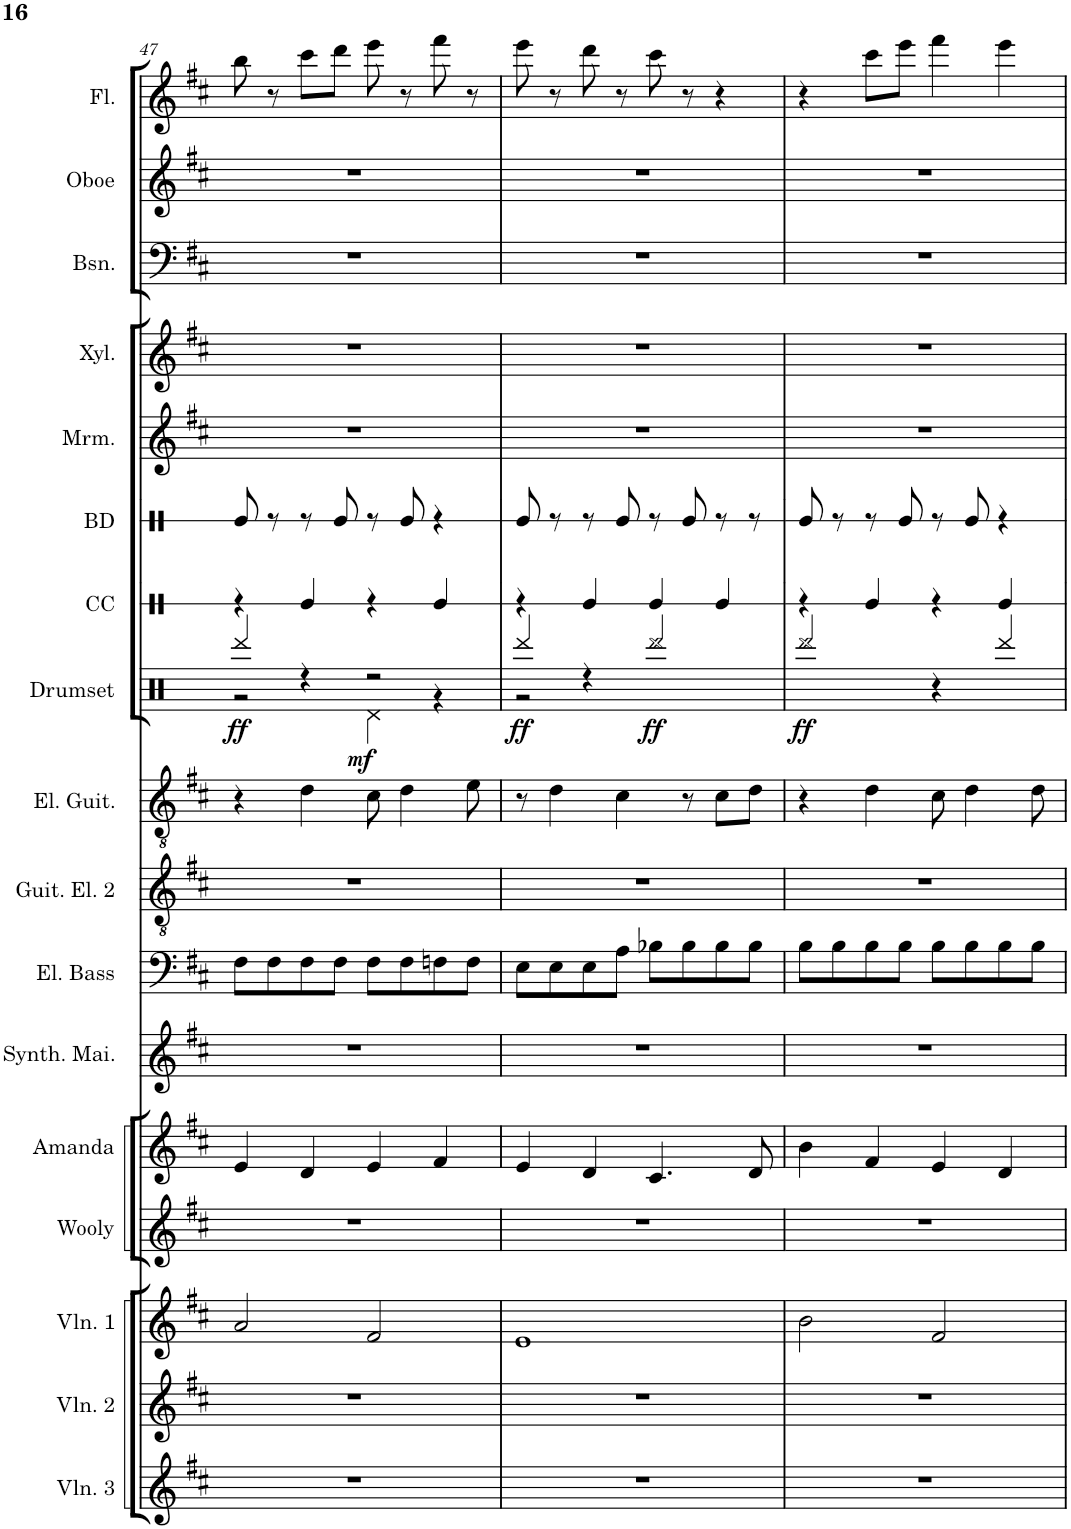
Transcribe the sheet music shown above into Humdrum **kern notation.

**kern	**kern	**kern	**kern	**kern	**kern	**kern	**kern	**kern	**kern	**dynam	**kern	**kern	**kern	**kern	**kern	**kern	**kern
*part17	*part16	*part15	*part14	*part13	*part12	*part11	*part10	*part9	*part8	*part8	*part7	*part6	*part5	*part4	*part3	*part2	*part1
*staff17	*staff16	*staff15	*staff14	*staff13	*staff12	*staff11	*staff10	*staff9	*staff8	*staff8	*staff7	*staff6	*staff5	*staff4	*staff3	*staff2	*staff1
*I"Violon 3	*I"Violon 2	*I"Violon 1	*I"Wooly	*I"Amanda	*I"Synthesizer	*I"Electric Bass	*I"Electric Guitar 2	*I"Electric Guitar	*I"Drumset	*	*I"Snare Drum	*I"Bass Drum	*I"Marimba	*I"Xylophone	*I"Bassoon	*I"Oboe	*I"Flute
*I'Vln. 3	*I'Vln. 2	*I'Vln. 1	*I'Wooly	*I'Amanda	*	*I'El. Bass	*	*I'El. Guit.	*I'Drumset	*	*	*I'BD	*I'Mrm.	*I'Xyl.	*I'Bsn.	*I'Oboe	*I'Fl.
!!LO:PB:g=z
*clefG2	*clefG2	*clefG2	*clefG2	*clefG2	*clefG2	*clefF4	*clefGv2	*clefGv2	*clefX	*	*clefX	*clefX	*clefG2	*clefG2	*clefF4	*clefG2	*clefG2
*	*	*	*	*	*	*Trd7c12	*	*	*	*	*	*	*	*Trd-7c-12	*	*	*
*k[f#c#]	*k[f#c#]	*k[f#c#]	*k[f#c#]	*k[f#c#]	*k[f#c#]	*k[f#c#]	*k[f#c#]	*k[f#c#]	*k[]	*	*k[]	*k[]	*k[f#c#]	*k[f#c#]	*k[f#c#]	*k[f#c#]	*k[f#c#]
*M4/4	*M4/4	*M4/4	*M4/4	*M4/4	*M4/4	*M4/4	*M4/4	*M4/4	*M4/4	*	*M4/4	*M4/4	*M4/4	*M4/4	*M4/4	*M4/4	*M4/4
=47	=47	=47	=47	=47	=47	=47	=47	=47	=47	=47	=47	=47	=47	=47	=47	=47	=47
*	*	*	*	*	*	*	*	*	*^	*	*	*	*	*	*	*	*
!	!	!	!	!	!	!	!	!	!	!	!LO:DY:b	!	!	!	!	!	!	!
1r	1r	2a/	1r	4e/	1r	8F#\L	1r	4r	4Rddd/	2r	ff	4r	8Re/	1r	1r	1r	1r	8bb\
.	.	.	.	.	.	8F#\	.	.	.	.	.	.	8r	.	.	.	.	8r
.	.	.	.	4d/	.	8F#\	.	4d\	4r	.	.	4Re/	8r	.	.	.	.	8ccc#\L
.	.	.	.	.	.	8F#\J	.	.	.	.	.	.	8Re/	.	.	.	.	8ddd\J
!	!	!	!	!	!	!	!	!	!	!	!LO:DY:b	!	!	!	!	!	!	!
.	.	2f#/	.	4e/	.	8F#\L	.	8c#\	2r	4Rd\	mf	4r	8r	.	.	.	.	8eee\
.	.	.	.	.	.	8F#\	.	4d\	.	.	.	.	8Re/	.	.	.	.	8r
.	.	.	.	4f#/	.	8Fn\	.	.	.	4r	.	4Re/	4r	.	.	.	.	8fff#\
.	.	.	.	.	.	8F\J	.	8e\	.	.	.	.	.	.	.	.	.	8r
=48	=48	=48	=48	=48	=48	=48	=48	=48	=48	=48	=48	=48	=48	=48	=48	=48	=48	=48
!	!	!	!	!	!	!	!	!	!	!	!LO:DY:b	!	!	!	!	!	!	!
1r	1r	1e	1r	4e/	1r	8E\L	1r	8r	4Rddd/	2r	ff	4r	8Re/	1r	1r	1r	1r	8eee\
.	.	.	.	.	.	8E\	.	4d\	.	.	.	.	8r	.	.	.	.	8r
.	.	.	.	4d/	.	8E\	.	.	4r	.	.	4Re/	8r	.	.	.	.	8ddd\
.	.	.	.	.	.	8A\J	.	4c#\	.	.	.	.	8Re/	.	.	.	.	8r
!	!	!	!	!	!	!	!	!	!	!	!LO:DY:b	!	!	!	!	!	!	!
.	.	.	.	4.c#/	.	8B-X\L	.	.	2Rddd/	2ryy	ff	4Re/	8r	.	.	.	.	8ccc#\
.	.	.	.	.	.	8B-\	.	8r	.	.	.	.	8Re/	.	.	.	.	8r
.	.	.	.	.	.	8B-\	.	8c#\L	.	.	.	4Re/	8r	.	.	.	.	4r
.	.	.	.	8d/	.	8B-\J	.	8d\J	.	.	.	.	8r	.	.	.	.	.
*	*	*	*	*	*	*	*	*	*v	*v	*	*	*	*	*	*	*	*
=49	=49	=49	=49	=49	=49	=49	=49	=49	=49	=49	=49	=49	=49	=49	=49	=49	=49
!	!	!	!	!	!	!	!	!	!	!LO:DY:b	!	!	!	!	!	!	!
1r	1r	2b\	1r	4b\	1r	8B\L	1r	4r	2Rddd/	ff	4r	8Re/	1r	1r	1r	1r	4r
.	.	.	.	.	.	8B\	.	.	.	.	.	8r	.	.	.	.	.
.	.	.	.	4f#/	.	8B\	.	4d\	.	.	4Re/	8r	.	.	.	.	8ccc#\L
.	.	.	.	.	.	8B\J	.	.	.	.	.	8Re/	.	.	.	.	8eee\J
.	.	2f#/	.	4e/	.	8B\L	.	8c#\	4r	.	4r	8r	.	.	.	.	4fff#\
.	.	.	.	.	.	8B\	.	4d\	.	.	.	8Re/	.	.	.	.	.
.	.	.	.	4d/	.	8B\	.	.	4Rddd/	.	4Re/	4r	.	.	.	.	4eee\
.	.	.	.	.	.	8B\J	.	8d\	.	.	.	.	.	.	.	.	.
=	=	=	=	=	=	=	=	=	=	=	=	=	=	=	=	=	=
*-	*-	*-	*-	*-	*-	*-	*-	*-	*-	*-	*-	*-	*-	*-	*-	*-	*-
